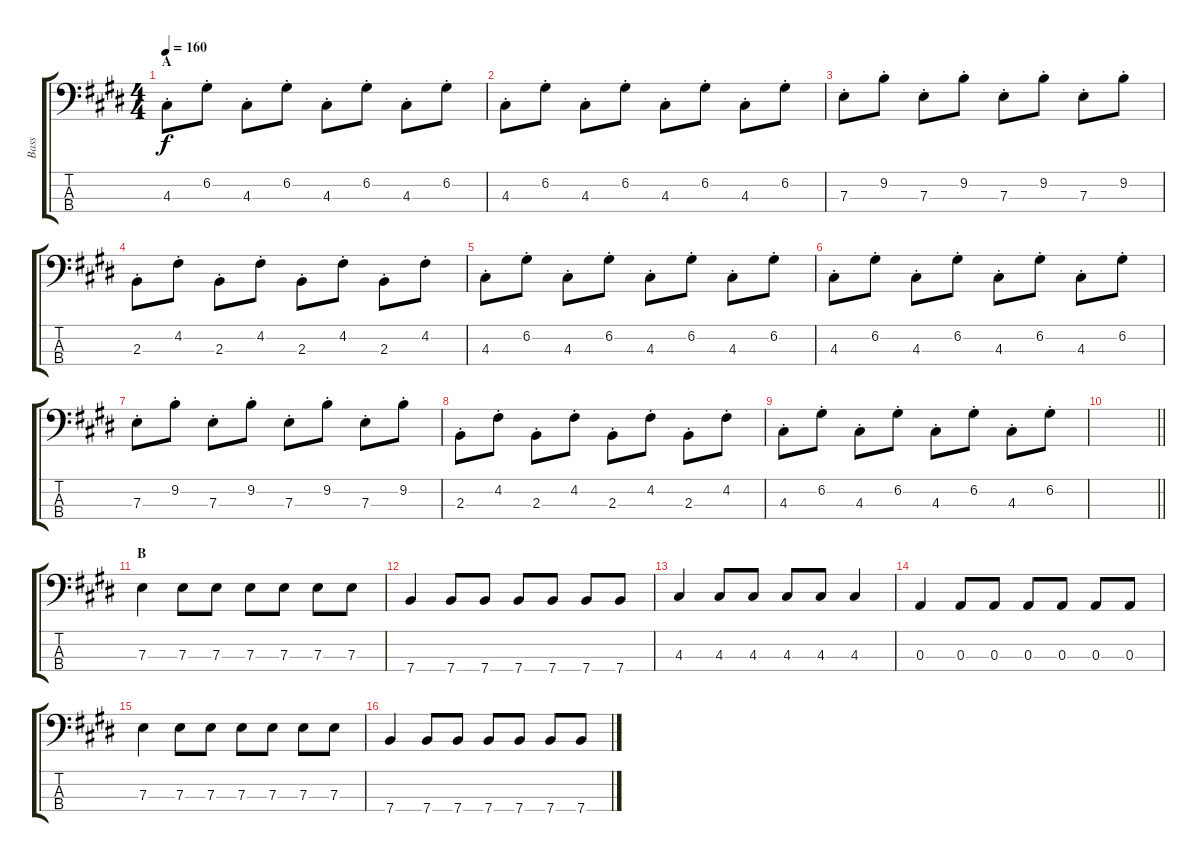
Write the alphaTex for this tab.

\track ("Bass" "Bass") {instrument electricbassfinger}
\staff {score tabs}
\tuning (G2 D2 A1 E1) {hide}
\ts (4 4)
\section ("" "A")
\tempo 160
\clef f4
\ks e
4.3{st}.8{dy f} 6.2{st}.8 4.3{st}.8 6.2{st}.8 4.3{st}.8 6.2{st}.8 4.3{st}.8 6.2{st}.8 |
4.3{st}.8 6.2{st}.8 4.3{st}.8 6.2{st}.8 4.3{st}.8 6.2{st}.8 4.3{st}.8 6.2{st}.8 |
7.3{st}.8 9.2{st}.8 7.3{st}.8 9.2{st}.8 7.3{st}.8 9.2{st}.8 7.3{st}.8 9.2{st}.8 |
2.3{st}.8 4.2{st}.8 2.3{st}.8 4.2{st}.8 2.3{st}.8 4.2{st}.8 2.3{st}.8 4.2{st}.8 |
4.3{st}.8 6.2{st}.8 4.3{st}.8 6.2{st}.8 4.3{st}.8 6.2{st}.8 4.3{st}.8 6.2{st}.8 |
4.3{st}.8 6.2{st}.8 4.3{st}.8 6.2{st}.8 4.3{st}.8 6.2{st}.8 4.3{st}.8 6.2{st}.8 |
7.3{st}.8 9.2{st}.8 7.3{st}.8 9.2{st}.8 7.3{st}.8 9.2{st}.8 7.3{st}.8 9.2{st}.8 |
2.3{st}.8 4.2{st}.8 2.3{st}.8 4.2{st}.8 2.3{st}.8 4.2{st}.8 2.3{st}.8 4.2{st}.8 |
4.3{st}.8 6.2{st}.8 4.3{st}.8 6.2{st}.8 4.3{st}.8 6.2{st}.8 4.3{st}.8 6.2{st}.8 |
\barLineRight lightlight
|
\section ("" "B")
7.3.4 7.3.8 7.3.8 7.3.8 7.3.8 7.3.8 7.3.8 |
7.4.4 7.4.8 7.4.8 7.4.8 7.4.8 7.4.8 7.4.8 |
4.3.4 4.3.8 4.3.8 4.3.8 4.3.8 4.3.4 |
0.3.4 0.3.8 0.3.8 0.3.8 0.3.8 0.3.8 0.3.8 |
7.3.4 7.3.8 7.3.8 7.3.8 7.3.8 7.3.8 7.3.8 |
7.4.4 7.4.8 7.4.8 7.4.8 7.4.8 7.4.8 7.4.8
